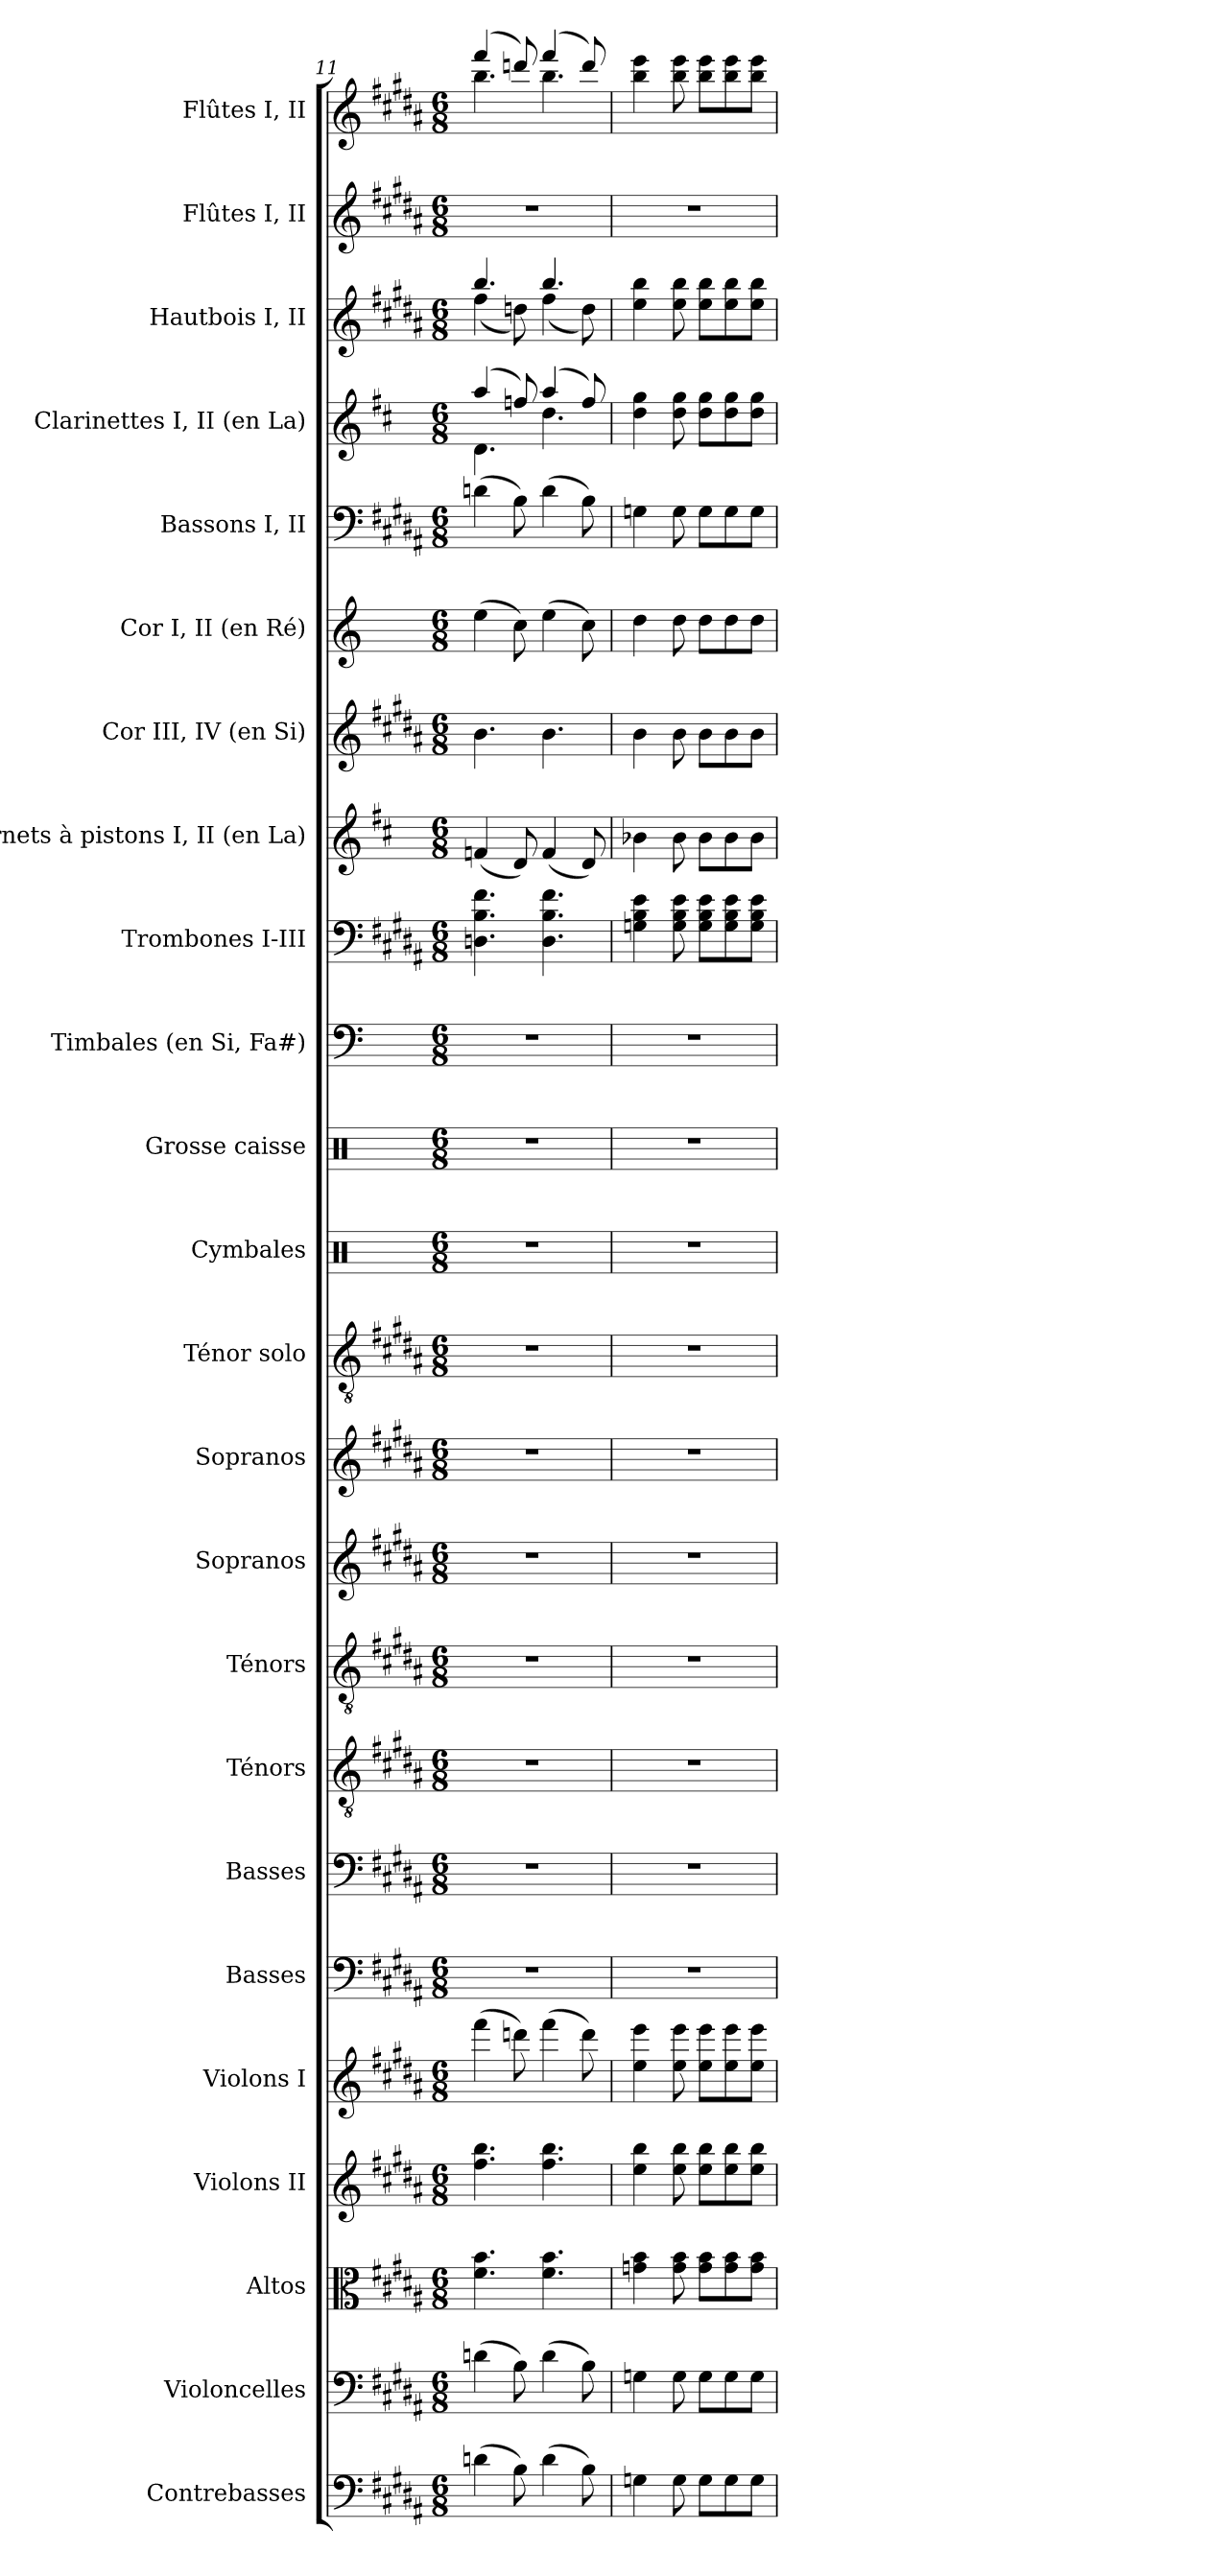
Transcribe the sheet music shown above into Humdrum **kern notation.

**kern	**kern	**kern	**kern	**kern	**kern	**kern	**kern	**kern	**kern	**kern	**kern	**kern	**kern	**kern	**kern	**kern	**kern	**kern	**kern	**kern	**kern	**kern	**kern
*part24	*part23	*part22	*part21	*part20	*part19	*part18	*part17	*part16	*part15	*part14	*part13	*part12	*part11	*part10	*part9	*part8	*part7	*part6	*part5	*part4	*part3	*part2	*part1
*staff24	*staff23	*staff22	*staff21	*staff20	*staff19	*staff18	*staff17	*staff16	*staff15	*staff14	*staff13	*staff12	*staff11	*staff10	*staff9	*staff8	*staff7	*staff6	*staff5	*staff4	*staff3	*staff2	*staff1
*I"Contrebasses	*I"Violoncelles	*I"Altos	*I"Violons II	*I"Violons I	*I"Basses	*I"Basses	*I"Ténors	*I"Ténors	*I"Sopranos	*I"Sopranos	*I"Ténor solo	*I"Cymbales	*I"Grosse caisse	*I"Timbales (en Si, Fa#)	*I"Trombones I-III	*I"Cornets à pistons I, II (en La)	*I"Cor III, IV (en Si)	*I"Cor I, II (en Ré)	*I"Bassons I, II	*I"Clarinettes I, II (en La)	*I"Hautbois I, II	*I"Flûtes I, II	*I"Flûtes I, II
*I'Cb.	*I'Vlles	*I'Altos	*I'Vns II	*I'Vns I	*I'Basses	*I'Basses	*I'Tén.	*I'Tén.	*I'Sopr.	*I'Sopr.	*I'Tén. solo	*I'Cym.	*I'G. c.	*I'Timb.	*I'Trb.	*I'C.à p. (La)	*I'Cor (Si)	*I'Cor (Ré)	*I'Bns	*I'Cl. (La)	*I'Hb.	*I'Fl.	*I'Fl.
*clefF4	*clefF4	*clefC3	*clefG2	*clefG2	*clefF4	*clefF4	*clefGv2	*clefGv2	*clefG2	*clefG2	*clefGv2	*clefX	*clefX	*clefF4	*clefF4	*clefG2	*clefG2	*clefG2	*clefF4	*clefG2	*clefG2	*clefG2	*clefG2
*ITrd7c12	*	*	*	*	*	*	*ITrd7c12	*ITrd7c12	*	*	*ITrd7c12	*	*	*	*	*ITrd2c3	*ITrd8c13	*ITrd6c10	*	*ITrd2c3	*	*	*
*k[f#c#g#d#a#]	*k[f#c#g#d#a#]	*k[f#c#g#d#a#]	*k[f#c#g#d#a#]	*k[f#c#g#d#a#]	*k[f#c#g#d#a#]	*k[f#c#g#d#a#]	*k[f#c#g#d#a#]	*k[f#c#g#d#a#]	*k[f#c#g#d#a#]	*k[f#c#g#d#a#]	*k[f#c#g#d#a#]	*k[]	*k[]	*k[]	*k[f#c#g#d#a#]	*k[f#c#g#d#a#]	*k[f#c#g#d#a#]	*k[f#c#]	*k[f#c#g#d#a#]	*k[f#c#g#d#a#]	*k[f#c#g#d#a#]	*k[f#c#g#d#a#]	*k[f#c#g#d#a#]
*B:	*B:	*B:	*B:	*B:	*B:	*B:	*B:	*B:	*B:	*B:	*B:	*C:	*C:	*C:	*B:	*B:	*B:	*D:	*B:	*B:	*B:	*B:	*B:
*M6/8	*M6/8	*M6/8	*M6/8	*M6/8	*M6/8	*M6/8	*M6/8	*M6/8	*M6/8	*M6/8	*M6/8	*M6/8	*M6/8	*M6/8	*M6/8	*M6/8	*M6/8	*M6/8	*M6/8	*M6/8	*M6/8	*M6/8	*M6/8
=11	=11	=11	=11	=11	=11	=11	=11	=11	=11	=11	=11	=11	=11	=11	=11	=11	=11	=11	=11	=11	=11	=11	=11
!	!	!	!	!	!LO:N:vis=1	!LO:N:vis=1	!LO:N:vis=1	!LO:N:vis=1	!LO:N:vis=1	!LO:N:vis=1	!LO:N:vis=1	!LO:N:vis=1	!LO:N:vis=1	!LO:N:vis=1	!	!	!	!	!	!	!	!LO:N:vis=1	!
*	*	*	*	*	*	*	*	*	*	*	*	*	*	*	*	*	*	*	*	*^	*^	*	*^
(4Dni\	(4dni\	4.f#i\ 4.bi	4.ff#i\ 4.bbi	(4fff#i\	2.r	2.r	2.r	2.r	2.r	2.r	2.r	2.r	2.r	2.r	4.Dni\ 4.Bi 4.f#i	(4dni/	4.Bi\	(4f#i\	(4dni\	(4ff#i/	4.Bi\	4.bbi/	(4ff#i\	2.r	(4fff#i/	4.bbi\
8BBi\)	8Bi\)	.	.	8dddni\)	.	.	.	.	.	.	.	.	.	.	.	8Bi/)	.	8di\)	8Bi\)	8ddni/)	.	.	8ddni\)	.	8dddni/)	.
(4Di\	(4di\	4.f#i\ 4.bi	4.ff#i\ 4.bbi	(4fff#i\	.	.	.	.	.	.	.	.	.	.	4.Di\ 4.Bi 4.f#i	(4di/	4.Bi\	(4f#i\	(4di\	(4ff#i/	4.bi\	4.bbi/	(4ff#i\	.	(4fff#i/	4.bbi\
8BBi\)	8Bi\)	.	.	8dddi\)	.	.	.	.	.	.	.	.	.	.	.	8Bi/)	.	8di\)	8Bi\)	8ddi/)	.	.	8ddi\)	.	8dddi/)	.
*	*	*	*	*	*	*	*	*	*	*	*	*	*	*	*	*	*	*	*	*v	*v	*	*	*	*v	*v
=12	=12	=12	=12	=12	=12	=12	=12	=12	=12	=12	=12	=12	=12	=12	=12	=12	=12	=12	=12	=12	=12	=12	=12	=12
!	!	!	!	!	!LO:N:vis=1	!LO:N:vis=1	!LO:N:vis=1	!LO:N:vis=1	!LO:N:vis=1	!LO:N:vis=1	!LO:N:vis=1	!LO:N:vis=1	!LO:N:vis=1	!LO:N:vis=1	!	!	!	!	!	!	!	!	!LO:N:vis=1	!
*	*	*	*	*	*	*	*	*	*	*	*	*	*	*	*	*	*	*	*	*	*v	*v	*	*
4GGni\	4Gni\	4gni\ 4bi	4eei\ 4bbi	4eei\ 4eeei	2.r	2.r	2.r	2.r	2.r	2.r	2.r	2.r	2.r	2.r	4Gni\ 4Bi 4ei	4gni\	4Bi\	4ei\	4Gni\	4bi\ 4eei	4eei\ 4bbi	2.r	4bbi\ 4eeei
8GGi\	8Gi\	8gi\ 8bi	8eei\ 8bbi	8eei\ 8eeei	.	.	.	.	.	.	.	.	.	.	8Gi\ 8Bi 8ei	8gi\	8Bi\	8ei\	8Gi\	8bi\ 8eei	8eei\ 8bbi	.	8bbi\ 8eeei
8GGi\L	8Gi\L	8gi\ 8bi\L	8eei\ 8bbi\L	8eei\ 8eeei\L	.	.	.	.	.	.	.	.	.	.	8Gi\ 8Bi\ 8ei\L	8gi\L	8Bi\L	8ei\L	8Gi\L	8bi\ 8eei\L	8eei\ 8bbi\L	.	8bbi\ 8eeei\L
8GGi\	8Gi\	8gi\ 8bi\	8eei\ 8bbi\	8eei\ 8eeei\	.	.	.	.	.	.	.	.	.	.	8Gi\ 8Bi\ 8ei\	8gi\	8Bi\	8ei\	8Gi\	8bi\ 8eei\	8eei\ 8bbi\	.	8bbi\ 8eeei\
8GGi\J	8Gi\J	8gi\ 8bi\J	8eei\ 8bbi\J	8eei\ 8eeei\J	.	.	.	.	.	.	.	.	.	.	8Gi\ 8Bi\ 8ei\J	8gi\J	8Bi\J	8ei\J	8Gi\J	8bi\ 8eei\J	8eei\ 8bbi\J	.	8bbi\ 8eeei\J
=	=	=	=	=	=	=	=	=	=	=	=	=	=	=	=	=	=	=	=	=	=	=	=
*-	*-	*-	*-	*-	*-	*-	*-	*-	*-	*-	*-	*-	*-	*-	*-	*-	*-	*-	*-	*-	*-	*-	*-
